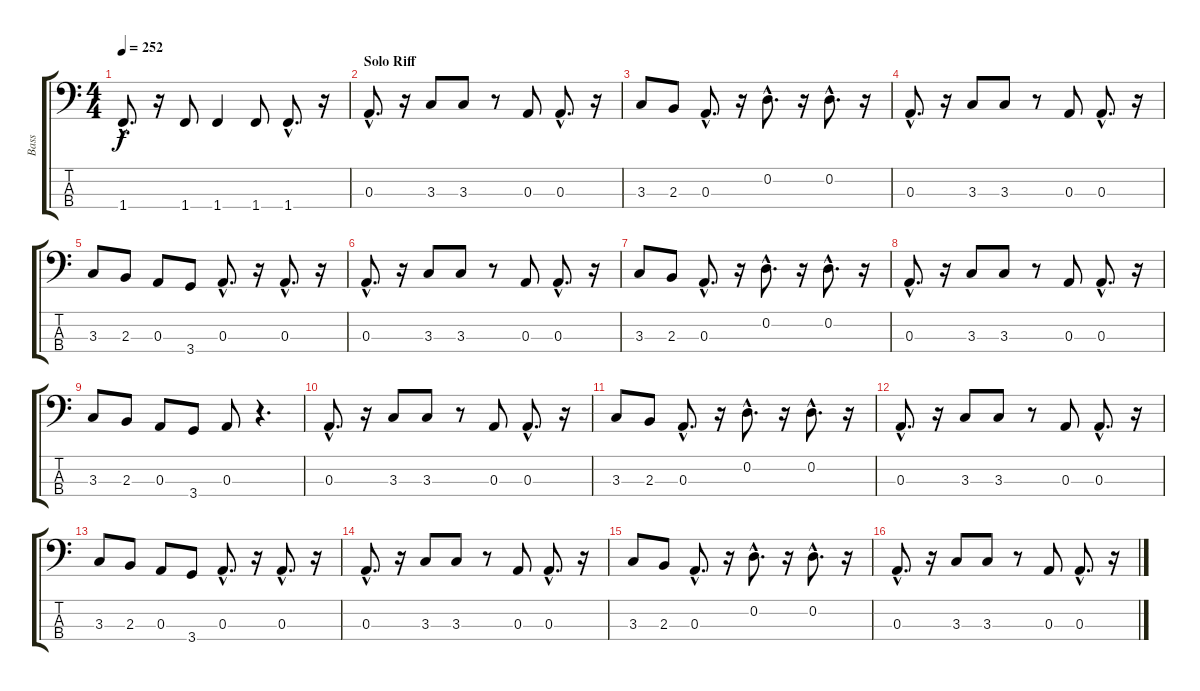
\track ("Bass" "Bass") {instrument electricbassfinger}
\staff {score tabs}
\tuning (G2 D2 A1 E1) {hide}
\ts (4 4)
\tempo 252
\clef f4
\ks c
1.4{hac}.8{d dy f} r.16 1.4.8 1.4.4 1.4.8 1.4{hac}.8{d} r.16 |
\section ("" "Solo Riff")
0.3{hac}.8{d} r.16 3.3.8 3.3.8 r.8 0.3.8 0.3{hac}.8{d} r.16 |
3.3.8 2.3.8 0.3{hac}.8{d} r.16 0.2{hac}.8{d} r.16 0.2{hac}.8{d} r.16 |
0.3{hac}.8{d} r.16 3.3.8 3.3.8 r.8 0.3.8 0.3{hac}.8{d} r.16 |
3.3.8 2.3.8 0.3.8 3.4.8 0.3{hac}.8{d} r.16 0.3{hac}.8{d} r.16 |
0.3{hac}.8{d} r.16 3.3.8 3.3.8 r.8 0.3.8 0.3{hac}.8{d} r.16 |
3.3.8 2.3.8 0.3{hac}.8{d} r.16 0.2{hac}.8{d} r.16 0.2{hac}.8{d} r.16 |
0.3{hac}.8{d} r.16 3.3.8 3.3.8 r.8 0.3.8 0.3{hac}.8{d} r.16 |
3.3.8 2.3.8 0.3.8 3.4.8 0.3.8 r.4{d} |
0.3{hac}.8{d} r.16 3.3.8 3.3.8 r.8 0.3.8 0.3{hac}.8{d} r.16 |
3.3.8 2.3.8 0.3{hac}.8{d} r.16 0.2{hac}.8{d} r.16 0.2{hac}.8{d} r.16 |
0.3{hac}.8{d} r.16 3.3.8 3.3.8 r.8 0.3.8 0.3{hac}.8{d} r.16 |
3.3.8 2.3.8 0.3.8 3.4.8 0.3{hac}.8{d} r.16 0.3{hac}.8{d} r.16 |
0.3{hac}.8{d} r.16 3.3.8 3.3.8 r.8 0.3.8 0.3{hac}.8{d} r.16 |
3.3.8 2.3.8 0.3{hac}.8{d} r.16 0.2{hac}.8{d} r.16 0.2{hac}.8{d} r.16 |
0.3{hac}.8{d} r.16 3.3.8 3.3.8 r.8 0.3.8 0.3{hac}.8{d} r.16
